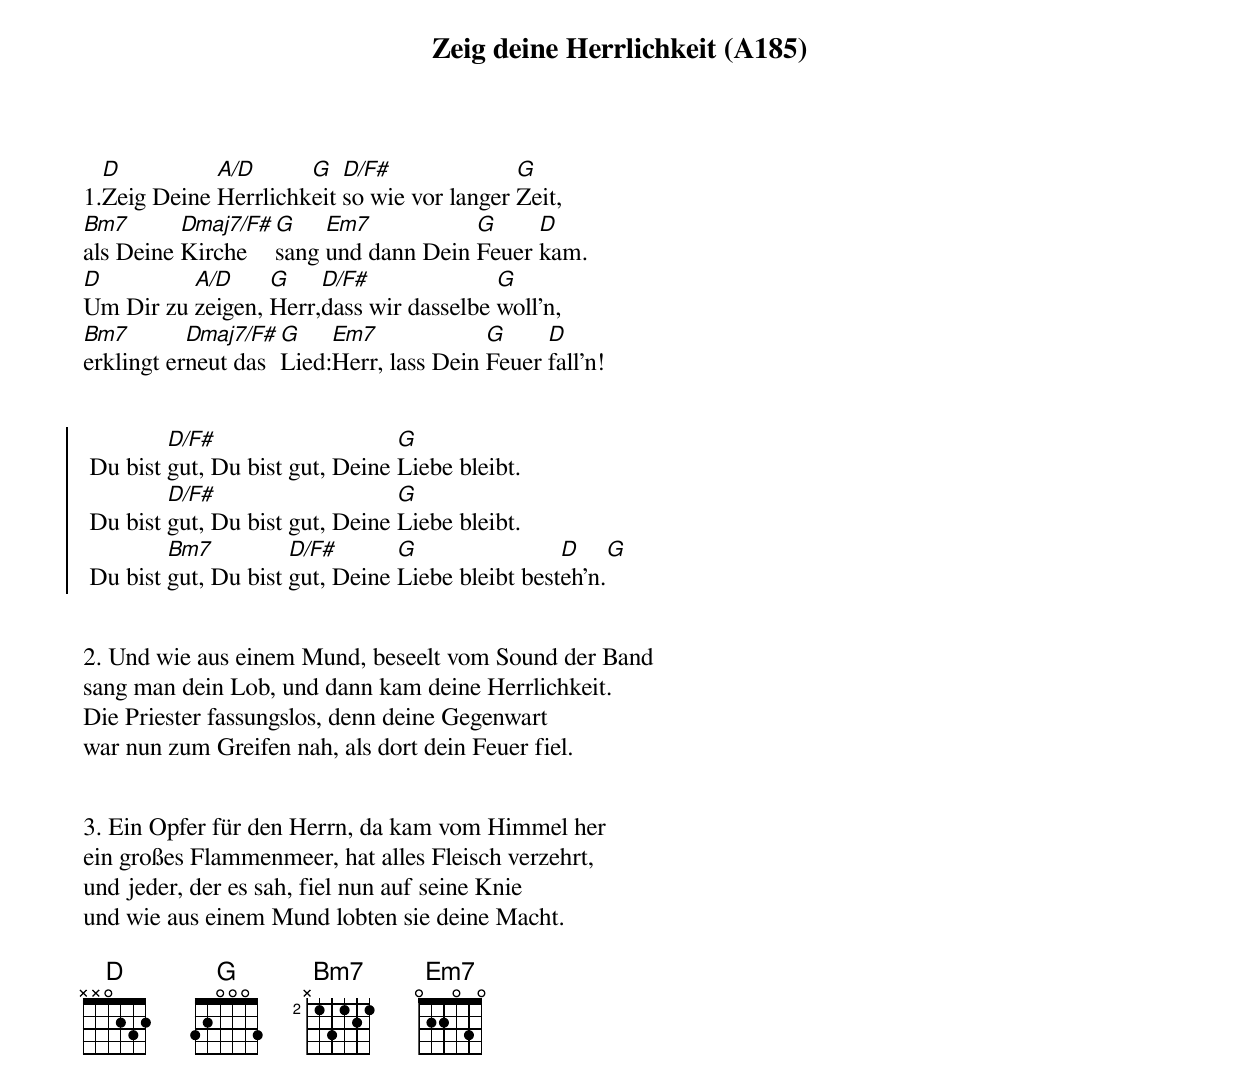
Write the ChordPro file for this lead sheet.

{title: Zeig deine Herrlichkeit (A185)}
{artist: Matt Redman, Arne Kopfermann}

1.[D]Zeig Deine [A/D]Herrlichk[G]eit [D/F#]so wie vor langer [G]Zeit,
[Bm7]als Deine [Dmaj7/F#]Kirche [G]sang [Em7]und dann Dein [G]Feuer [D]kam.
[D]Um Dir zu [A/D]zeigen, [G]Herr,[D/F#]dass wir dasselbe [G]woll'n,
[Bm7]erklingt er[Dmaj7/F#]neut das [G]Lied:[Em7]Herr, lass Dein [G]Feuer [D]fall'n!


{soc}
 Du bist [D/F#]gut, Du bist gut, Deine [G]Liebe bleibt.
 Du bist [D/F#]gut, Du bist gut, Deine [G]Liebe bleibt.
 Du bist [Bm7]gut, Du bist [D/F#]gut, Deine [G]Liebe bleibt best[D]eh'n.[G]
 {eoc}


2. Und wie aus einem Mund, beseelt vom Sound der Band
sang man dein Lob, und dann kam deine Herrlichkeit.
Die Priester fassungslos, denn deine Gegenwart
war nun zum Greifen nah, als dort dein Feuer fiel.


3. Ein Opfer für den Herrn, da kam vom Himmel her
ein großes Flammenmeer, hat alles Fleisch verzehrt,
und jeder, der es sah, fiel nun auf seine Knie
und wie aus einem Mund lobten sie deine Macht.

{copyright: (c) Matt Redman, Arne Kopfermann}
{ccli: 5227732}
